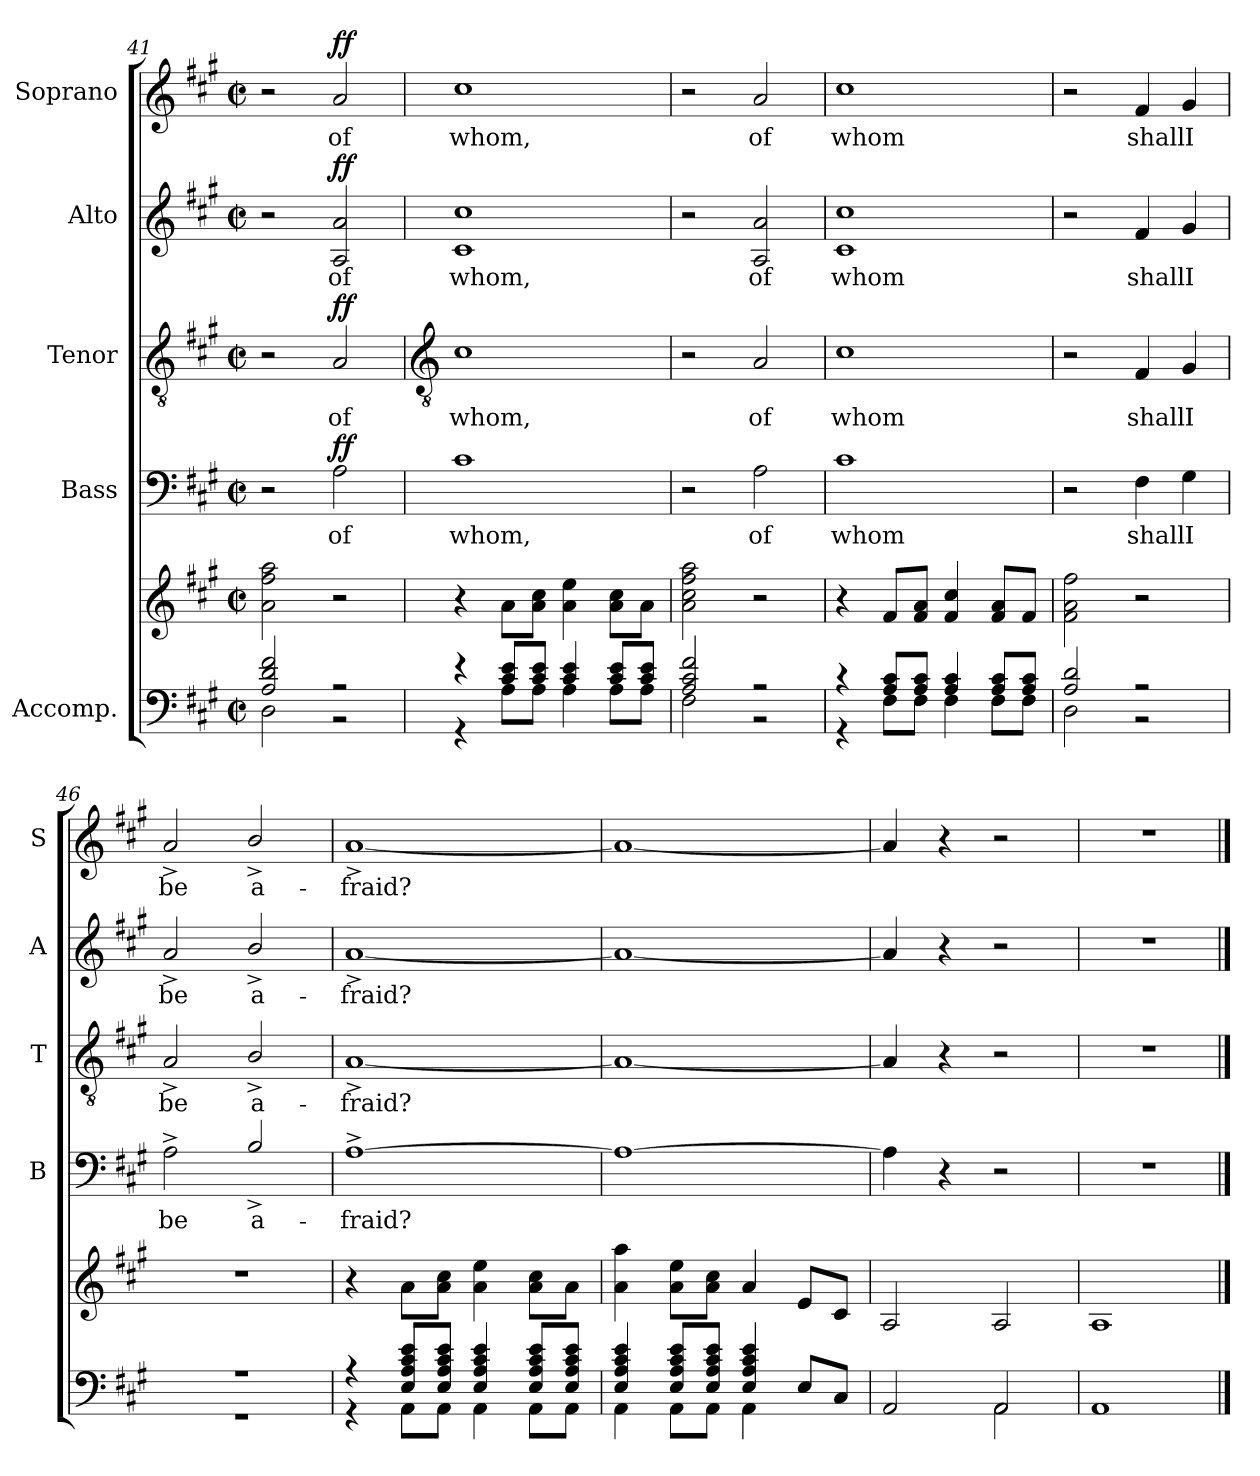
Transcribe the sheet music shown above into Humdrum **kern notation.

**kern	**kern	**kern	**text	**dynam	**kern	**text	**dynam	**kern	**text	**dynam	**kern	**text	**dynam
*part5	*part5	*part4	*part4	*part4	*part3	*part3	*part3	*part2	*part2	*part2	*part1	*part1	*part1
*staff6	*staff5	*staff4	*staff4	*staff4	*staff3	*staff3	*staff3	*staff2	*staff2	*staff2	*staff1	*staff1	*staff1
*I"Accomp.	*	*I"Bass	*	*	*I"Tenor	*	*	*I"Alto	*	*	*I"Soprano	*	*
*	*	*I'B	*	*	*I'T	*	*	*I'A	*	*	*I'S	*	*
*clefF4	*clefG2	*clefF4	*	*	*clefGv2	*	*	*clefG2	*	*	*clefG2	*	*
*k[f#c#g#]	*k[f#c#g#]	*k[f#c#g#]	*	*	*k[f#c#g#]	*	*	*k[f#c#g#]	*	*	*k[f#c#g#]	*	*
*A:	*A:	*A:	*	*	*A:	*	*	*A:	*	*	*A:	*	*
*M2/2	*M2/2	*M2/2	*	*	*M2/2	*	*	*M2/2	*	*	*M2/2	*	*
*met(c|)	*met(c|)	*met(c|)	*	*	*met(c|)	*	*	*met(c|)	*	*	*met(c|)	*	*
=41	=41	=41	=41	=41	=41	=41	=41	=41	=41	=41	=41	=41	=41
*^	*	*	*	*	*	*	*	*	*	*	*	*	*
2A/ 2d/ 2f#/	2D\	2a 2ff# 2aa	2r	.	.	2r	.	.	2r	.	.	2r	.	.
!	!	!	!	!LO:LY:b	!LO:DY:b	!	!LO:LY:b	!LO:DY:b	!	!LO:LY:b	!LO:DY:b	!	!LO:LY:b	!LO:DY:b
2r	2r	2r	2A	of	ff	2A	of	ff	2A 2a	of	ff	2a	of	ff
!!LO:LB:g=z
=42	=42	=42	=42	=42	=42	=42	=42	=42	=42	=42	=42	=42	=42	=42
*	*	*	*	*	*	*clefGv2	*	*	*	*	*	*	*	*
!	!	!	!	!LO:LY:b	!	!	!LO:LY:b	!	!	!LO:LY:b	!	!	!LO:LY:b	!
4r	4r	4r	1c#	whom,	.	1c#	whom,	.	1c# 1cc#	whom,	.	1cc#	whom,	.
8c#/ 8e/L	8A\L	8aL	.	.	.	.	.	.	.	.	.	.	.	.
8c#/ 8e/J	8A\J	8a 8cc#J	.	.	.	.	.	.	.	.	.	.	.	.
4c#/ 4e/	4A\	4a 4ee	.	.	.	.	.	.	.	.	.	.	.	.
8c#/ 8e/L	8A\L	8a 8cc#L	.	.	.	.	.	.	.	.	.	.	.	.
8c#/ 8e/J	8A\J	8aJ	.	.	.	.	.	.	.	.	.	.	.	.
=43	=43	=43	=43	=43	=43	=43	=43	=43	=43	=43	=43	=43	=43	=43
2A/ 2c#/ 2f#/	2F#\	2a 2cc# 2ff# 2aa	2r	.	.	2r	.	.	2r	.	.	2r	.	.
!	!	!	!	!LO:LY:b	!	!	!LO:LY:b	!	!	!LO:LY:b	!	!	!LO:LY:b	!
2r	2r	2r	2A	of	.	2A	of	.	2A 2a	of	.	2a	of	.
=44	=44	=44	=44	=44	=44	=44	=44	=44	=44	=44	=44	=44	=44	=44
!	!	!	!	!LO:LY:b	!	!	!LO:LY:b	!	!	!LO:LY:b	!	!	!LO:LY:b	!
4r	4r	4r	1c#	whom	.	1c#	whom	.	1c# 1cc#	whom	.	1cc#	whom	.
8A/ 8c#/L	8F#\L	8f#L	.	.	.	.	.	.	.	.	.	.	.	.
8A/ 8c#/J	8F#\J	8f# 8aJ	.	.	.	.	.	.	.	.	.	.	.	.
4A/ 4c#/	4F#\	4f# 4cc#	.	.	.	.	.	.	.	.	.	.	.	.
8A/ 8c#/L	8F#\L	8f# 8aL	.	.	.	.	.	.	.	.	.	.	.	.
8A/ 8c#/J	8F#\J	8f#J	.	.	.	.	.	.	.	.	.	.	.	.
=45	=45	=45	=45	=45	=45	=45	=45	=45	=45	=45	=45	=45	=45	=45
2A/ 2d/	2D\	2f# 2a 2ff#	2r	.	.	2r	.	.	2r	.	.	2r	.	.
!	!	!	!	!LO:LY:b	!	!	!LO:LY:b	!	!	!LO:LY:b	!	!	!LO:LY:b	!
2r	2r	2r	4F#	shall	.	4F#	shall	.	4f#	shall	.	4f#	shall	.
!	!	!	!	!LO:LY:b	!	!	!LO:LY:b	!	!	!LO:LY:b	!	!	!LO:LY:b	!
.	.	.	4G#	I	.	4G#	I	.	4g#	I	.	4g#	I	.
=46	=46	=46	=46	=46	=46	=46	=46	=46	=46	=46	=46	=46	=46	=46
!	!	!	!	!LO:LY:b	!	!	!LO:LY:b	!	!	!LO:LY:b	!	!	!LO:LY:b	!
1r	1r	1r	2A^	be	.	2A^	be	.	2a^	be	.	2a^	be	.
!	!	!	!	!LO:LY:b	!	!	!LO:LY:b	!	!	!LO:LY:b	!	!	!LO:LY:b	!
.	.	.	2B^/	a-	.	2B^/	a-	.	2b^/	a-	.	2b^/	a-	.
=47	=47	=47	=47	=47	=47	=47	=47	=47	=47	=47	=47	=47	=47	=47
!	!	!	!	!LO:LY:b	!	!	!LO:LY:b	!	!	!LO:LY:b	!	!	!LO:LY:b	!
4r	4r	4r	[1A^	-fraid?	.	[1A^	-fraid?	.	[1a^	-fraid?	.	[1a^	-fraid?	.
8E/ 8A/ 8c#/ 8e/L	8AA\L	8aL	.	.	.	.	.	.	.	.	.	.	.	.
8E/ 8A/ 8c#/ 8e/J	8AA\J	8a 8cc#J	.	.	.	.	.	.	.	.	.	.	.	.
4E/ 4A/ 4c#/ 4e/	4AA\	4a 4ee	.	.	.	.	.	.	.	.	.	.	.	.
8E/ 8A/ 8c#/ 8e/L	8AA\L	8a 8cc#L	.	.	.	.	.	.	.	.	.	.	.	.
8E/ 8A/ 8c#/ 8e/J	8AA\J	8aJ	.	.	.	.	.	.	.	.	.	.	.	.
=48	=48	=48	=48	=48	=48	=48	=48	=48	=48	=48	=48	=48	=48	=48
4E/ 4A/ 4c#/ 4e/	4AA\	4a 4aa	1A_	.	.	1A_	.	.	1a_	.	.	1a_	.	.
8E/ 8A/ 8c#/ 8e/L	8AA\L	8a 8eeL	.	.	.	.	.	.	.	.	.	.	.	.
8E/ 8A/ 8c#/ 8e/J	8AA\J	8a 8cc#J	.	.	.	.	.	.	.	.	.	.	.	.
4E/ 4A/ 4c#/ 4e/	4AA\	4a	.	.	.	.	.	.	.	.	.	.	.	.
8E/L	4ryy	8eL	.	.	.	.	.	.	.	.	.	.	.	.
8C#/J	.	8c#J	.	.	.	.	.	.	.	.	.	.	.	.
=49	=49	=49	=49	=49	=49	=49	=49	=49	=49	=49	=49	=49	=49	=49
2AA/	2ryy	2A	4A]	.	.	4A]	.	.	4a]	.	.	4a]	.	.
.	.	.	4r	.	.	4r	.	.	4r	.	.	4r	.	.
2AA/	2AA\	2A	2r	.	.	2r	.	.	2r	.	.	2r	.	.
=50	=50	=50	=50	=50	=50	=50	=50	=50	=50	=50	=50	=50	=50	=50
1AA/	1ryy	1A	1r	.	.	1r	.	.	1r	.	.	1r	.	.
*v	*v	*	*	*	*	*	*	*	*	*	*	*	*	*
==	==	==	==	==	==	==	==	==	==	==	==	==	==
*-	*-	*-	*-	*-	*-	*-	*-	*-	*-	*-	*-	*-	*-
